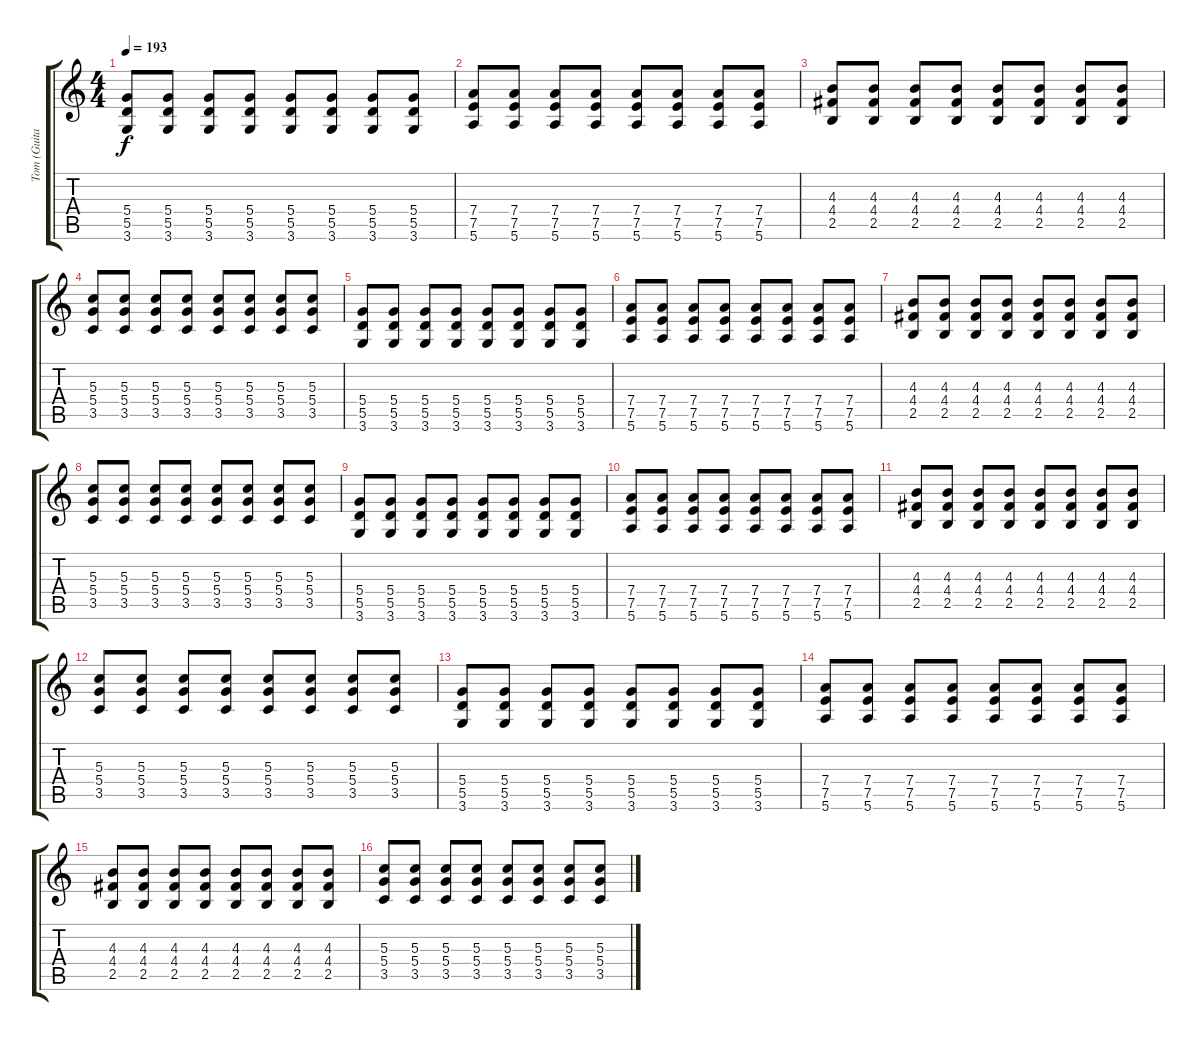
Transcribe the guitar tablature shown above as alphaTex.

\track ("Tom (Guitar)" "Tom (Guita") {instrument overdrivenguitar}
\staff {score tabs}
\tuning (E4 B3 G3 D3 A2 E2) {hide}
\ts (4 4)
\tempo 193
\clef g2
\ks c
(5.4 5.5 3.6).8{dy f} (5.4 5.5 3.6).8 (5.4 5.5 3.6).8 (5.4 5.5 3.6).8 (5.4 5.5 3.6).8 (5.4 5.5 3.6).8 (5.4 5.5 3.6).8 (5.4 5.5 3.6).8 |
(7.4 7.5 5.6).8 (7.4 7.5 5.6).8 (7.4 7.5 5.6).8 (7.4 7.5 5.6).8 (7.4 7.5 5.6).8 (7.4 7.5 5.6).8 (7.4 7.5 5.6).8 (7.4 7.5 5.6).8 |
(4.3 4.4 2.5).8 (4.3 4.4 2.5).8 (4.3 4.4 2.5).8 (4.3 4.4 2.5).8 (4.3 4.4 2.5).8 (4.3 4.4 2.5).8 (4.3 4.4 2.5).8 (4.3 4.4 2.5).8 |
(5.3 5.4 3.5).8 (5.3 5.4 3.5).8 (5.3 5.4 3.5).8 (5.3 5.4 3.5).8 (5.3 5.4 3.5).8 (5.3 5.4 3.5).8 (5.3 5.4 3.5).8 (5.3 5.4 3.5).8 |
(5.4 5.5 3.6).8 (5.4 5.5 3.6).8 (5.4 5.5 3.6).8 (5.4 5.5 3.6).8 (5.4 5.5 3.6).8 (5.4 5.5 3.6).8 (5.4 5.5 3.6).8 (5.4 5.5 3.6).8 |
(7.4 7.5 5.6).8 (7.4 7.5 5.6).8 (7.4 7.5 5.6).8 (7.4 7.5 5.6).8 (7.4 7.5 5.6).8 (7.4 7.5 5.6).8 (7.4 7.5 5.6).8 (7.4 7.5 5.6).8 |
(4.3 4.4 2.5).8 (4.3 4.4 2.5).8 (4.3 4.4 2.5).8 (4.3 4.4 2.5).8 (4.3 4.4 2.5).8 (4.3 4.4 2.5).8 (4.3 4.4 2.5).8 (4.3 4.4 2.5).8 |
(5.3 5.4 3.5).8 (5.3 5.4 3.5).8 (5.3 5.4 3.5).8 (5.3 5.4 3.5).8 (5.3 5.4 3.5).8 (5.3 5.4 3.5).8 (5.3 5.4 3.5).8 (5.3 5.4 3.5).8 |
(5.4 5.5 3.6).8 (5.4 5.5 3.6).8 (5.4 5.5 3.6).8 (5.4 5.5 3.6).8 (5.4 5.5 3.6).8 (5.4 5.5 3.6).8 (5.4 5.5 3.6).8 (5.4 5.5 3.6).8 |
(7.4 7.5 5.6).8 (7.4 7.5 5.6).8 (7.4 7.5 5.6).8 (7.4 7.5 5.6).8 (7.4 7.5 5.6).8 (7.4 7.5 5.6).8 (7.4 7.5 5.6).8 (7.4 7.5 5.6).8 |
(4.3 4.4 2.5).8 (4.3 4.4 2.5).8 (4.3 4.4 2.5).8 (4.3 4.4 2.5).8 (4.3 4.4 2.5).8 (4.3 4.4 2.5).8 (4.3 4.4 2.5).8 (4.3 4.4 2.5).8 |
(5.3 5.4 3.5).8 (5.3 5.4 3.5).8 (5.3 5.4 3.5).8 (5.3 5.4 3.5).8 (5.3 5.4 3.5).8 (5.3 5.4 3.5).8 (5.3 5.4 3.5).8 (5.3 5.4 3.5).8 |
(5.4 5.5 3.6).8 (5.4 5.5 3.6).8 (5.4 5.5 3.6).8 (5.4 5.5 3.6).8 (5.4 5.5 3.6).8 (5.4 5.5 3.6).8 (5.4 5.5 3.6).8 (5.4 5.5 3.6).8 |
(7.4 7.5 5.6).8 (7.4 7.5 5.6).8 (7.4 7.5 5.6).8 (7.4 7.5 5.6).8 (7.4 7.5 5.6).8 (7.4 7.5 5.6).8 (7.4 7.5 5.6).8 (7.4 7.5 5.6).8 |
(4.3 4.4 2.5).8 (4.3 4.4 2.5).8 (4.3 4.4 2.5).8 (4.3 4.4 2.5).8 (4.3 4.4 2.5).8 (4.3 4.4 2.5).8 (4.3 4.4 2.5).8 (4.3 4.4 2.5).8 |
(5.3 5.4 3.5).8 (5.3 5.4 3.5).8 (5.3 5.4 3.5).8 (5.3 5.4 3.5).8 (5.3 5.4 3.5).8 (5.3 5.4 3.5).8 (5.3 5.4 3.5).8 (5.3 5.4 3.5).8
